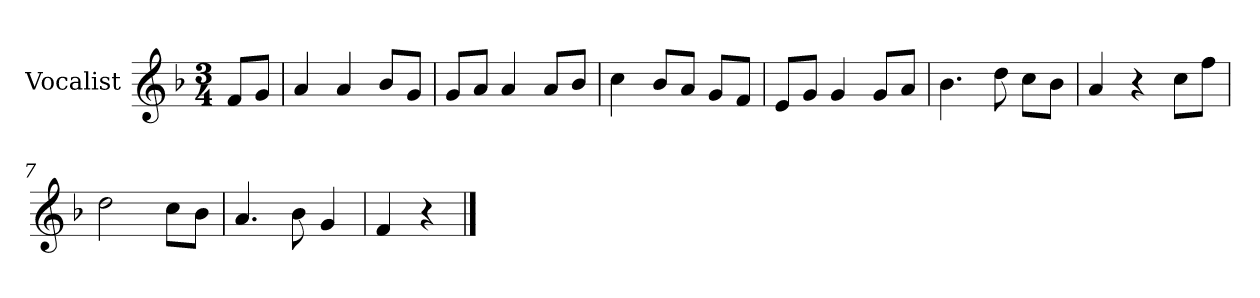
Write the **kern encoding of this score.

**kern
*part1
*staff1
*I"Vocalist
*k[b-]
*F:
*M3/4
=
8fL
8gJ
=1
4a
4a
8b-L
8gJ
=2
8gL
8aJ
4a
8aL
8b-J
=3
4cc
8b-L
8aJ
8gL
8fJ
=4
8eL
8gJ
4g
8gL
8aJ
=5
4.b-
8dd
8ccL
8b-J
=6
4a
4r
8ccL
8ffJ
=7
2dd
8ccL
8b-J
=8
4.a
8b-
4g
=9
4f
4r
==
*-
